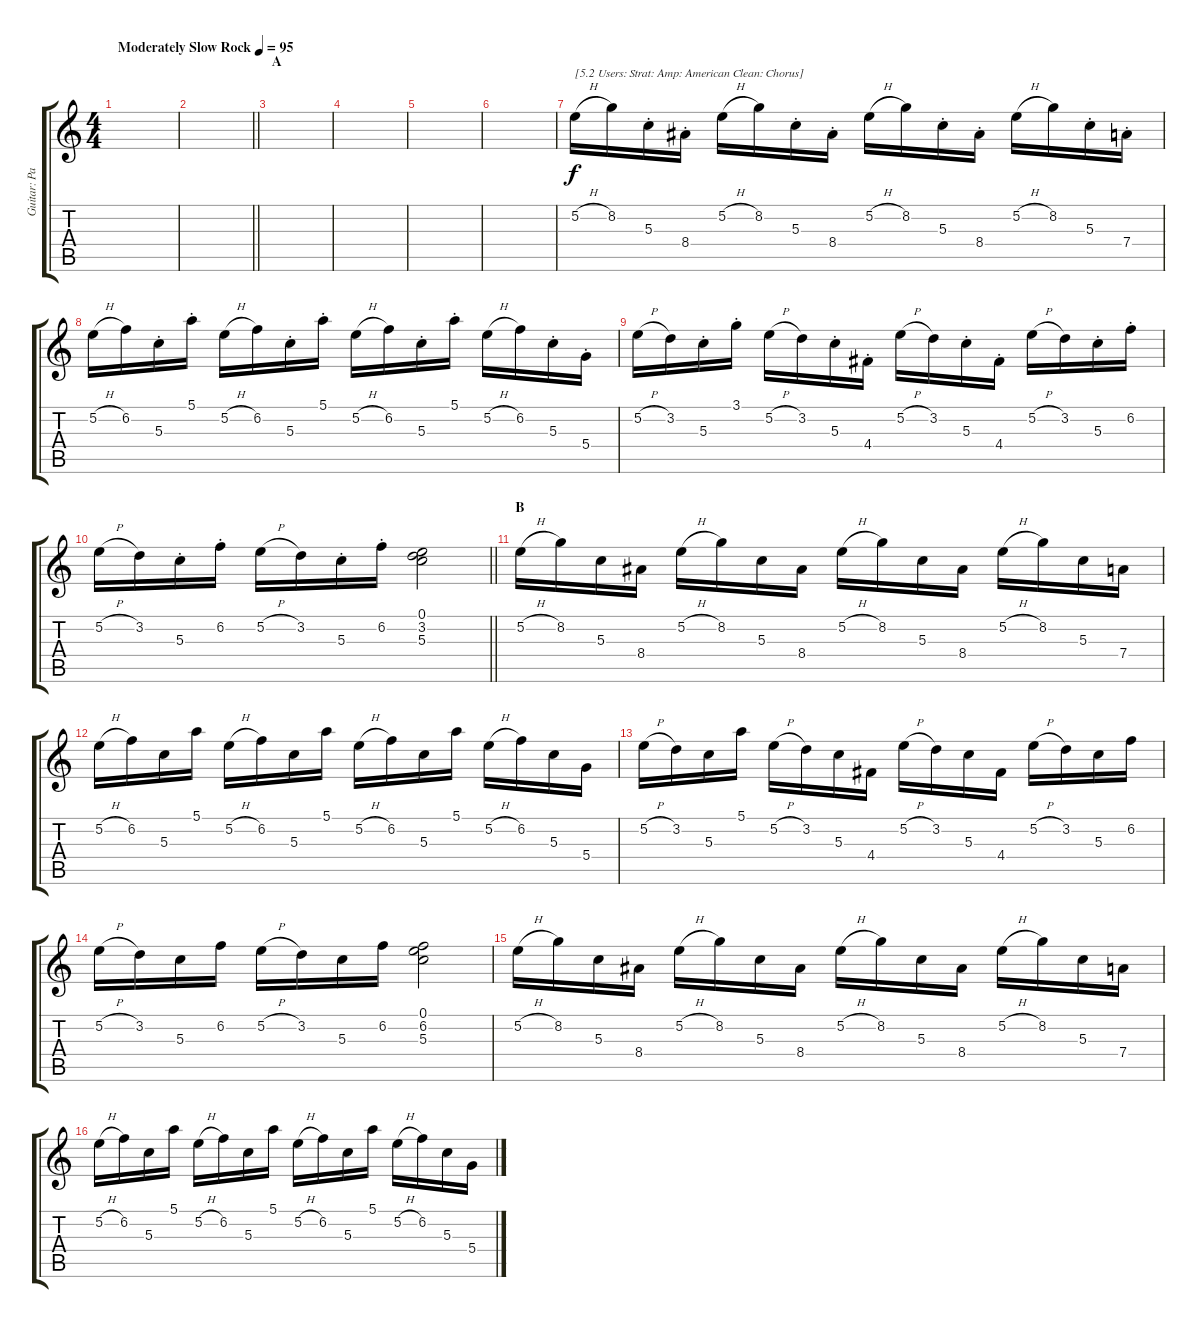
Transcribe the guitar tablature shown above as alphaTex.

\track ("Guitar: Paul" "Guitar: Pa") {instrument electricguitarclean}
\staff {score tabs}
\tuning (E4 B3 G3 D3 A2 E2) {hide}
\ts (4 4)
\tempo (95 "Moderately Slow Rock")
\clef g2
\ks c
|
\barLineRight lightlight
|
\section ("" "A")
|
|
|
|
5.2{h}.16{txt "[5.2 Users: Strat: Amp: American Clean: Chorus]"} 8.2.16 5.3{st}.16 8.4{st}.16 5.2{h}.16 8.2.16 5.3{st}.16 8.4{st}.16 5.2{h}.16 8.2.16 5.3{st}.16 8.4{st}.16 5.2{h}.16 8.2.16 5.3{st}.16 7.4{st}.16 |
5.2{h}.16 6.2.16 5.3{st}.16 5.1{st}.16 5.2{h}.16 6.2.16 5.3{st}.16 5.1{st}.16 5.2{h}.16 6.2.16 5.3{st}.16 5.1{st}.16 5.2{h}.16 6.2.16 5.3{st}.16 5.4{st}.16 |
5.2{h}.16 3.2.16 5.3{st}.16 3.1{st}.16 5.2{h}.16 3.2.16 5.3{st}.16 4.4{st}.16 5.2{h}.16 3.2.16 5.3{st}.16 4.4{st}.16 5.2{h}.16 3.2.16 5.3{st}.16 6.2{st}.16 |
\barLineRight lightlight
5.2{h}.16 3.2.16 5.3{st}.16 6.2{st}.16 5.2{h}.16 3.2.16 5.3{st}.16 6.2{st}.16 (0.1 3.2 5.3).2 |
\section ("" "B")
5.2{h}.16 8.2.16 5.3.16 8.4.16 5.2{h}.16 8.2.16 5.3.16 8.4.16 5.2{h}.16 8.2.16 5.3.16 8.4.16 5.2{h}.16 8.2.16 5.3.16 7.4.16 |
5.2{h}.16 6.2.16 5.3.16 5.1.16 5.2{h}.16 6.2.16 5.3.16 5.1.16 5.2{h}.16 6.2.16 5.3.16 5.1.16 5.2{h}.16 6.2.16 5.3.16 5.4.16 |
5.2{h}.16 3.2.16 5.3.16 5.1.16 5.2{h}.16 3.2.16 5.3.16 4.4.16 5.2{h}.16 3.2.16 5.3.16 4.4.16 5.2{h}.16 3.2.16 5.3.16 6.2.16 |
5.2{h}.16 3.2.16 5.3.16 6.2.16 5.2{h}.16 3.2.16 5.3.16 6.2.16 (0.1 6.2 5.3).2 |
5.2{h}.16 8.2.16 5.3.16 8.4.16 5.2{h}.16 8.2.16 5.3.16 8.4.16 5.2{h}.16 8.2.16 5.3.16 8.4.16 5.2{h}.16 8.2.16 5.3.16 7.4.16 |
5.2{h}.16 6.2.16 5.3.16 5.1.16 5.2{h}.16 6.2.16 5.3.16 5.1.16 5.2{h}.16 6.2.16 5.3.16 5.1.16 5.2{h}.16 6.2.16 5.3.16 5.4.16
